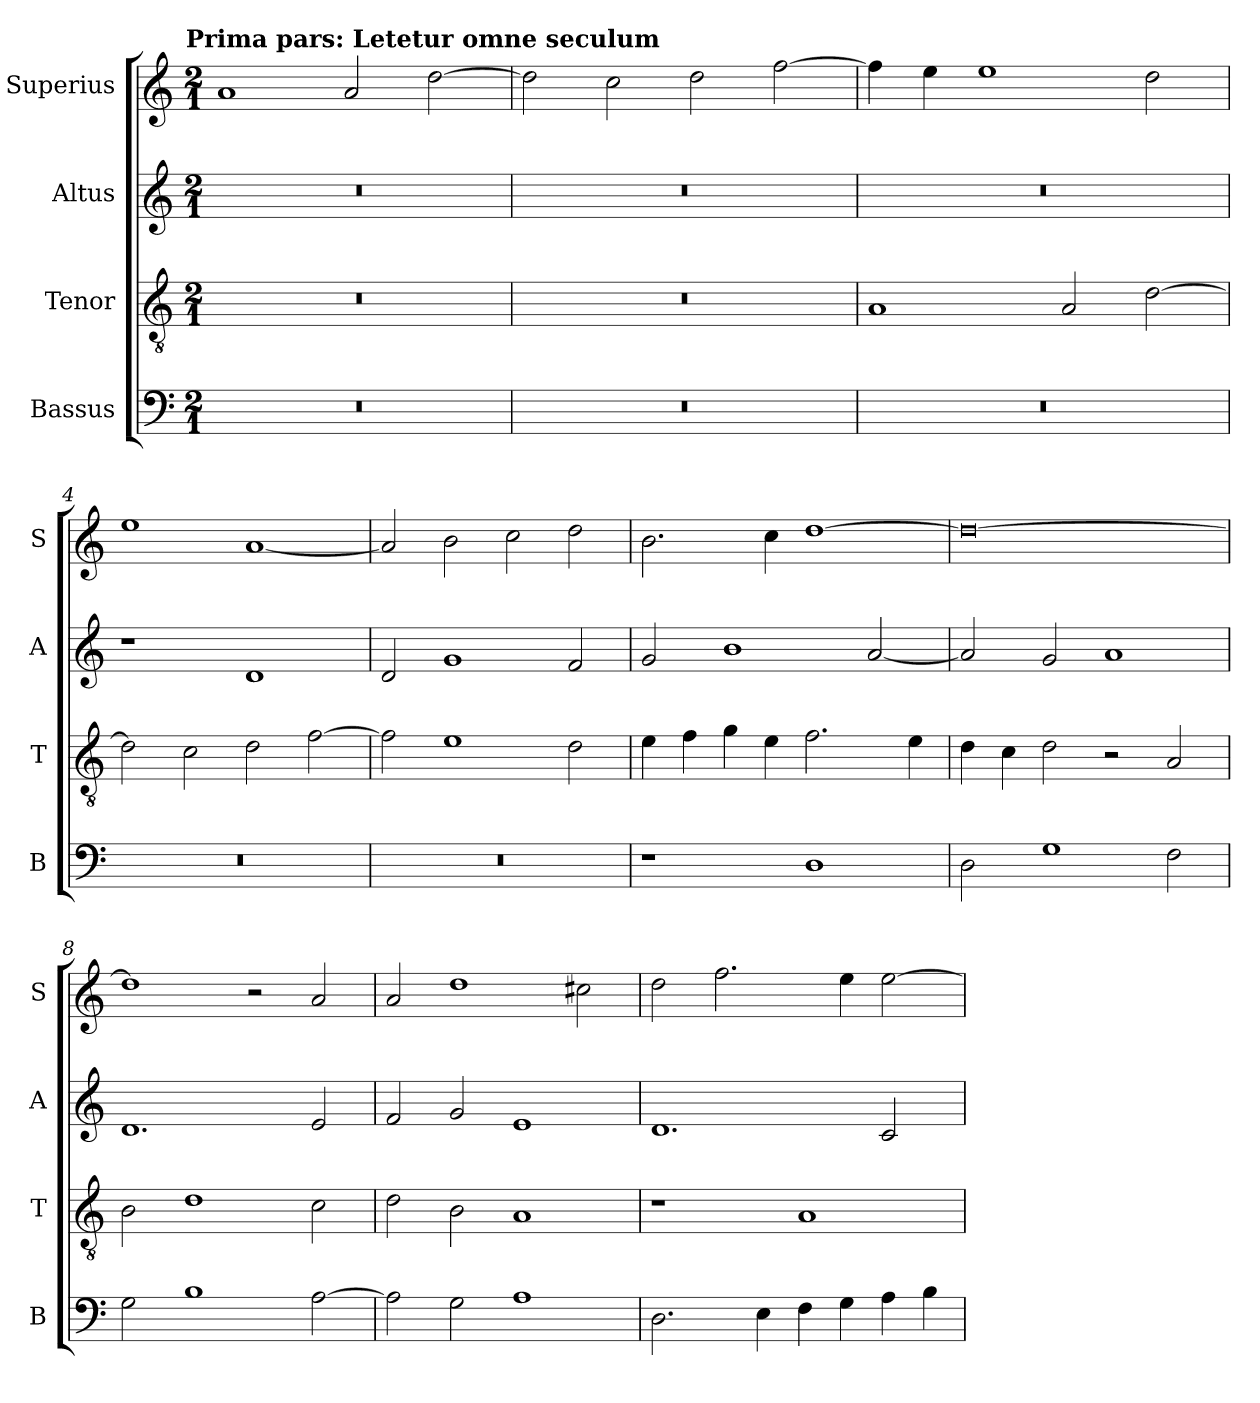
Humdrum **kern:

**kern	**kern	**kern	**kern
*part4	*part3	*part2	*part1
*staff4	*staff3	*staff2	*staff1
*I"Bassus	*I"Tenor	*I"Altus	*I"Superius
*I'B	*I'T	*I'A	*I'S
*clefF4	*clefGv2	*clefG2	*clefG2
*k[]	*k[]	*k[]	*k[]
*C:	*C:	*C:	*C:
!!LO:TX:omd:t=Prima pars&colon; Letetur omne seculum
*M2/1	*M2/1	*M2/1	*M2/1
=1	=1	=1	=1
0r	0r	0r	1a
.	.	.	2a
.	.	.	[2dd
=2	=2	=2	=2
0r	0r	0r	2dd]
.	.	.	2cc
.	.	.	2dd
.	.	.	[2ff
=3	=3	=3	=3
0r	1A	0r	4ff]
.	.	.	4ee
.	.	.	1ee
.	2A	.	.
.	[2d	.	2dd
=4	=4	=4	=4
0r	2d]	1r	1ee
.	2c	.	.
.	2d	1d	[1a
.	[2f	.	.
=5	=5	=5	=5
0r	2f]	2d	2a]
.	1e	1g	2b
.	.	.	2cc
.	2d	2f	2dd
=6	=6	=6	=6
1r	4e	2g	2.b
.	4f	.	.
.	4g	1b	.
.	4e	.	4cc
1D	2.f	.	[1dd
.	.	[2a	.
.	4e	.	.
=7	=7	=7	=7
2D	4d	2a]	0dd_
.	4c	.	.
1G	2d	2g	.
.	2r	1a	.
2F	2A	.	.
=8	=8	=8	=8
2G	2B	1.d	1dd]
1B	1d	.	.
.	.	.	2r
[2A	2c	2e	2a
=9	=9	=9	=9
2A]	2d	2f	2a
2G	2B	2g	1dd
1A	1A	1e	.
.	.	.	2cc#X
=10	=10	=10	=10
2.D	1r	1.d	2dd
.	.	.	2.ff
4E	.	.	.
4F	1A	.	.
4G	.	.	4ee
4A	.	2c	[2ee
4B	.	.	.
=	=	=	=
*-	*-	*-	*-
